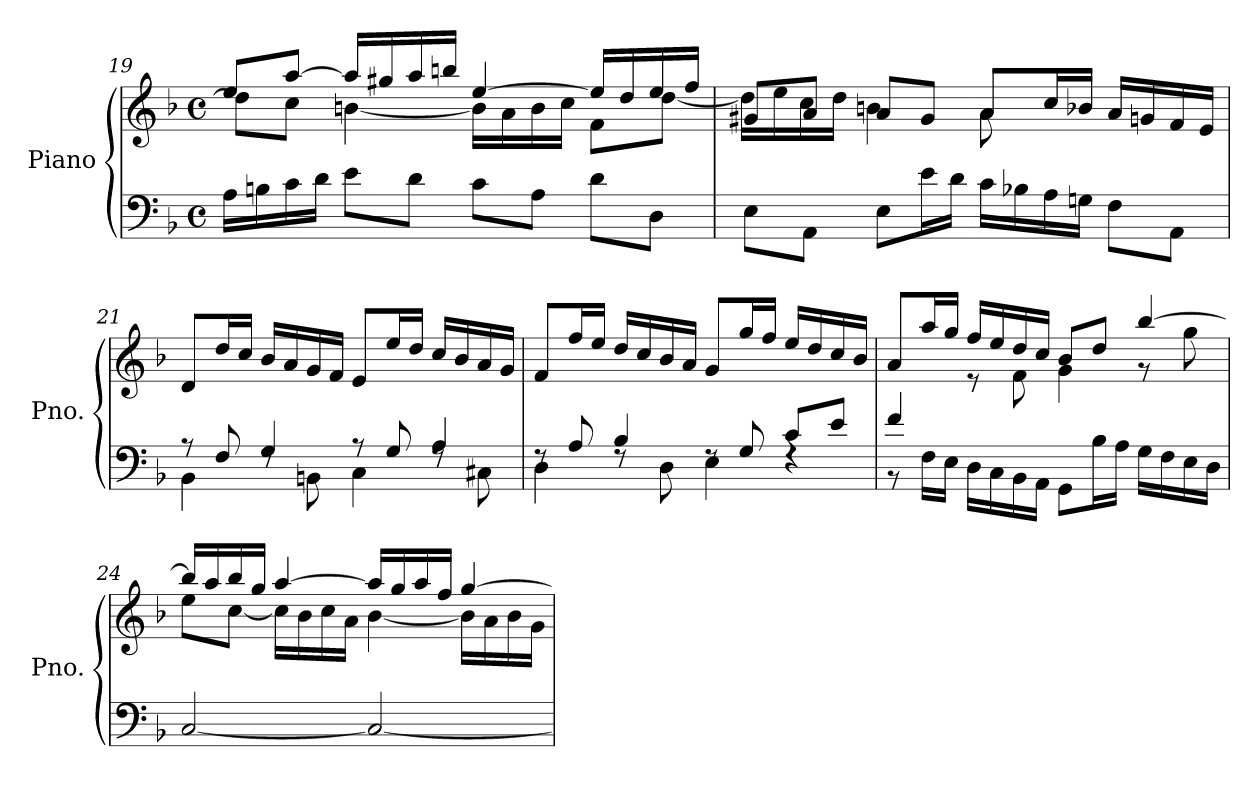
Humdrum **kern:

**kern	**kern
*part1	*part1
*staff2	*staff1
*I"Piano	*
*I'Pno.	*
!!LO:LB:g=z
*clefF4	*clefG2
*k[b-]	*k[b-]
*M4/4	*M4/4
*met(c)	*met(c)
=19	=19
*	*^
16A\LL	8ee/L	8dd\L]
16Bn\	.	.
16c\	[8aa/J	8cc\J
16d\JJ	.	.
8e\L	16aa/LL]	[4bn\
.	16gg#X/	.
8d\J	16aa/	.
.	16bbn/JJ	.
8c\L	[4ee/	16b\LL]
.	.	16a\
8A\J	.	16b\
.	.	16cc\JJ
8d\L	16ee/LL]	8f\L
.	16dd/	.
8D\J	16ee/	[8dd\J
.	16ff/JJ	.
=20	=20	=20
8E\L	8g#X/L	16dd\LL]
.	.	16ee\
8AA\J	8a/J	16cc\
.	.	16dd\JJ
8E\L	8a/L	4bn\
16e\L	8g#/J	.
16d\JJ	.	.
16c\LL	8a/L	8a\
16B-X\	.	.
16A\	16cc/L	4.ryy
16Gn\JJ	16b-X/JJ	.
8F\L	16a/LL	.
.	16gn/	.
8AA\J	16f/	.
.	16e/JJ	.
*	*v	*v
!!LO:LB:g=z
=21	=21
*^	*
8r	4BB-\	8d/L
8F/	.	16dd/L
.	.	16cc/JJ
4G/	8rF	16b-/LL
.	.	16a/
.	8BBn\	16g/
.	.	16f/JJ
8r	4C\	8e/L
8G/	.	16ee/L
.	.	16dd/JJ
4A/	8rF	16cc/LL
.	.	16b-/
.	8C#X\	16a/
.	.	16g/JJ
=22	=22	=22
8rF	4D\	8f/L
8A/	.	16ff/L
.	.	16ee/JJ
4B-/	8rF	16dd/LL
.	.	16cc/
.	8D\	16b-/
.	.	16a/JJ
8rF	4E\	8g/L
8G/	.	16gg/L
.	.	16ff/JJ
8c/L	4rF	16ee/LL
.	.	16dd/
8e/J	.	16cc/
.	.	16b-/JJ
=23	=23	=23
*	*	*^
4f/	8r	8a/L	4ryy
.	16F\LL	16aa/L	.
.	16E\JJ	16gg/JJ	.
2.ryy	16D\LL	16ff/LL	8r
.	16C\	16ee/	.
.	16BB-\	16dd/	8f\
.	16AA\JJ	16cc/JJ	.
.	8GG\L	8b-/L	4g\
.	16B-\L	8dd/J	.
.	16A\JJ	.	.
.	16G\LL	[4bb-/	8r
.	16F\	.	.
.	16E\	.	8gg\
.	16D\JJ	.	.
*v	*v	*	*
!!LO:PB:g=z	!!
=24	=24	=24
[2C/	16bb-/LL]	8ee\L
.	16aa/	.
.	16bb-/	[8cc\J
.	16gg/JJ	.
.	[4aa/	16cc\LL]
.	.	16b-\
.	.	16cc\
.	.	16a\JJ
2C/_	16aa/LL]	[4b-\
.	16gg/	.
.	16aa/	.
.	16ff/JJ	.
.	[4gg/	16b-\LL]
.	.	16a\
.	.	16b-\
.	.	16g\JJ
*	*v	*v
=	=
*-	*-
